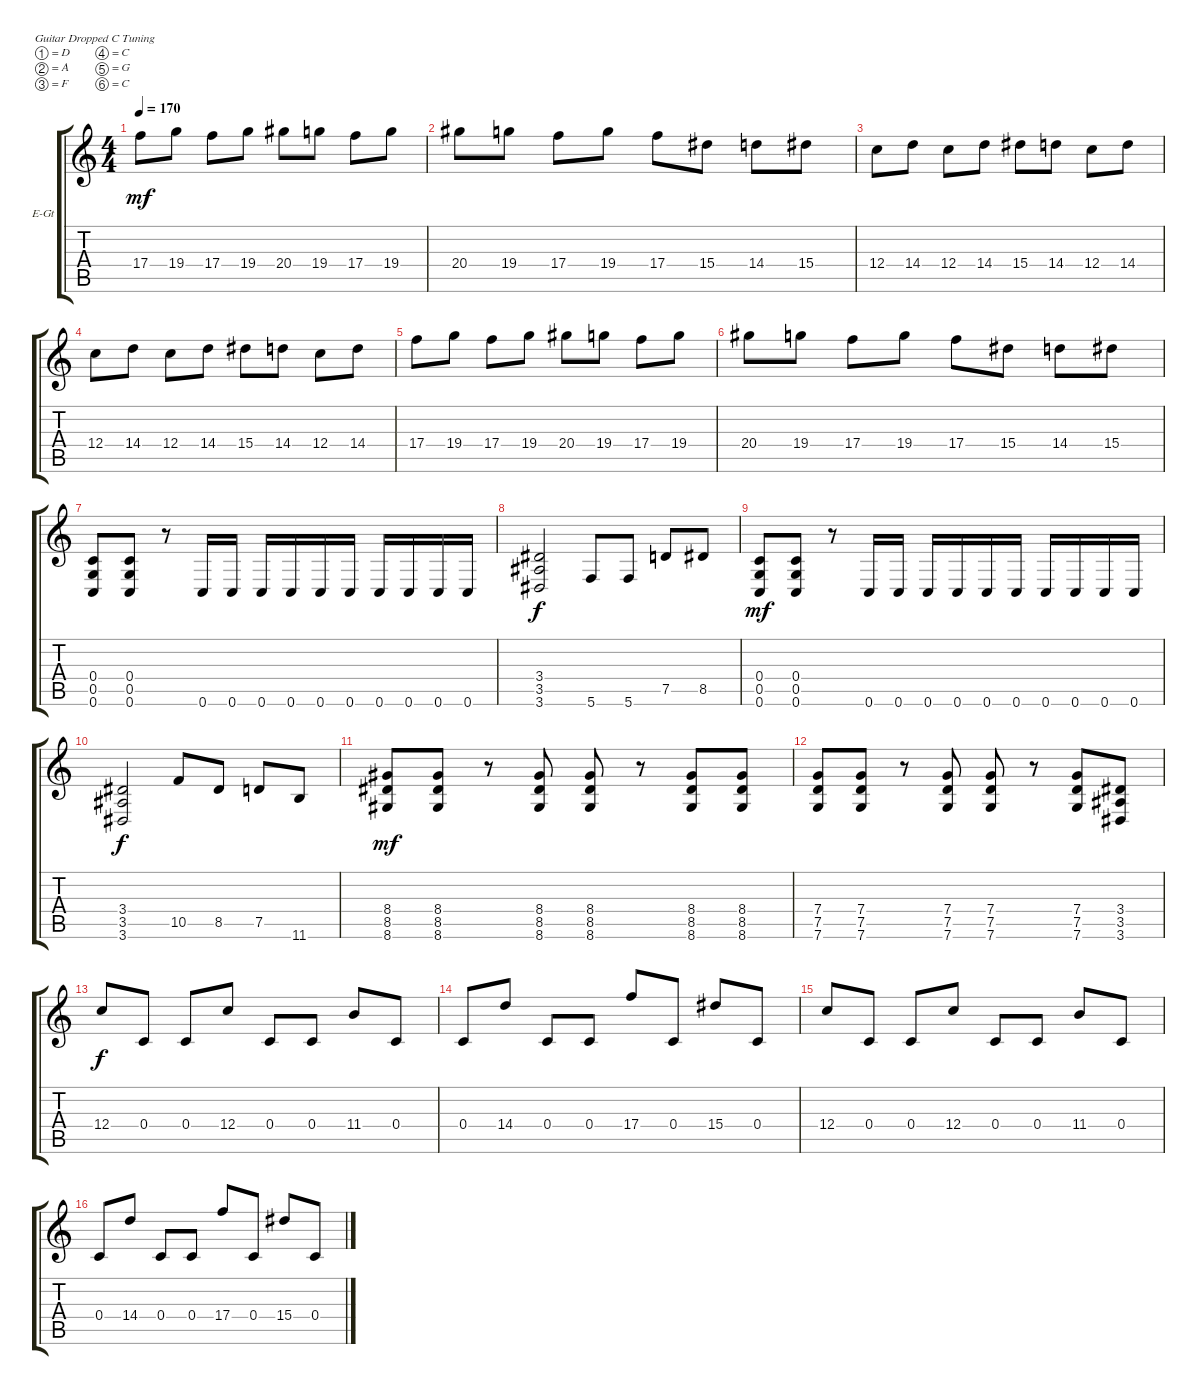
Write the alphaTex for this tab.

\bracketExtendMode groupsimilarinstruments
\firstSystemTrackNameOrientation horizontal
\otherSystemsTrackNameOrientation horizontal
\track ("Axmad" "E-Gt") {solo instrument distortionguitar}
\staff {score tabs}
\tuning (D4 A3 F3 C3 G2 C2)
\ts (4 4)
\tempo 170
\clef g2
\ks c
17.4.8{dy mf} 19.4.8 17.4.8 19.4.8 20.4.8 19.4.8 17.4.8 19.4.8 |
20.4.8 19.4.8 17.4.8 19.4.8 17.4.8 15.4.8 14.4.8 15.4.8 |
12.4.8 14.4.8 12.4.8 14.4.8 15.4.8 14.4.8 12.4.8 14.4.8 |
12.4.8 14.4.8 12.4.8 14.4.8 15.4.8 14.4.8 12.4.8 14.4.8 |
17.4.8 19.4.8 17.4.8 19.4.8 20.4.8 19.4.8 17.4.8 19.4.8 |
20.4.8 19.4.8 17.4.8 19.4.8 17.4.8 15.4.8 14.4.8 15.4.8 |
(0.6 0.5 0.4).8 (0.6 0.5 0.4).8 r.8 0.6.16 0.6.16 0.6.16 0.6.16 0.6.16 0.6.16 0.6.16 0.6.16 0.6.16 0.6.16 |
(3.6 3.5 3.4).2{dy f} 5.6.8 5.6.8 7.5.8 8.5.8 |
(0.6 0.5 0.4).8{dy mf} (0.6 0.5 0.4).8 r.8 0.6.16 0.6.16 0.6.16 0.6.16 0.6.16 0.6.16 0.6.16 0.6.16 0.6.16 0.6.16 |
(3.6 3.5 3.4).2{dy f} 10.5.8 8.5.8 7.5.8 11.6.8 |
(8.6 8.5 8.4).8{dy mf} (8.6 8.5 8.4).8 r.8 (8.6 8.5 8.4).8 (8.6 8.5 8.4).8 r.8 (8.6 8.4 8.5).8 (8.6 8.5 8.4).8 |
(7.6 7.5 7.4).8 (7.6 7.4 7.5).8 r.8 (7.6 7.5 7.4).8 (7.6 7.5 7.4).8 r.8 (7.4 7.5 7.6).8 (3.6 3.5 3.4).8 |
12.4.8{dy f} 0.4.8 0.4.8 12.4.8 0.4.8 0.4.8 11.4.8 0.4.8 |
0.4.8 14.4.8 0.4.8 0.4.8 17.4.8 0.4.8 15.4.8 0.4.8 |
12.4.8 0.4.8 0.4.8 12.4.8 0.4.8 0.4.8 11.4.8 0.4.8 |
0.4.8 14.4.8 0.4.8 0.4.8 17.4.8 0.4.8 15.4.8 0.4.8
